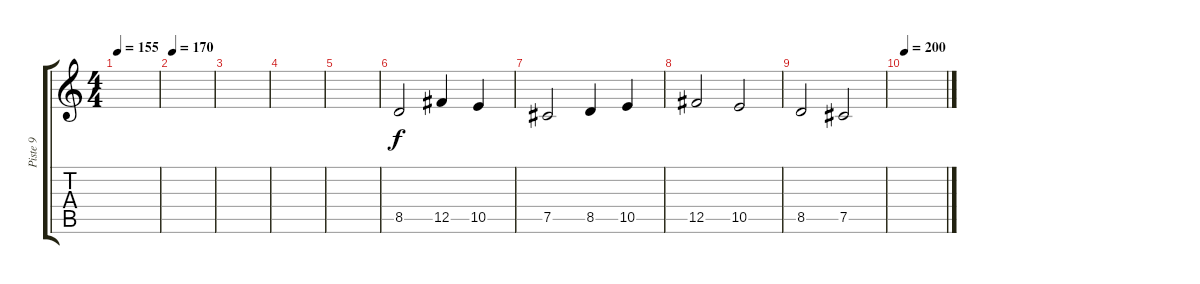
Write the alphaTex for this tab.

\track ("Piste 9" "Piste 9") {instrument distortionguitar}
\staff {score tabs}
\tuning (Db4 Ab3 E3 B2 Gb2 B1) {hide}
\ts (4 4)
\tempo 155
\clef g2
\ks c
|
\tempo 170
|
|
|
|
8.5.2 12.5.4 10.5.4 |
7.5.2 8.5.4 10.5.4 |
12.5.2 10.5.2 |
8.5.2 7.5.2 |
\tempo 200
